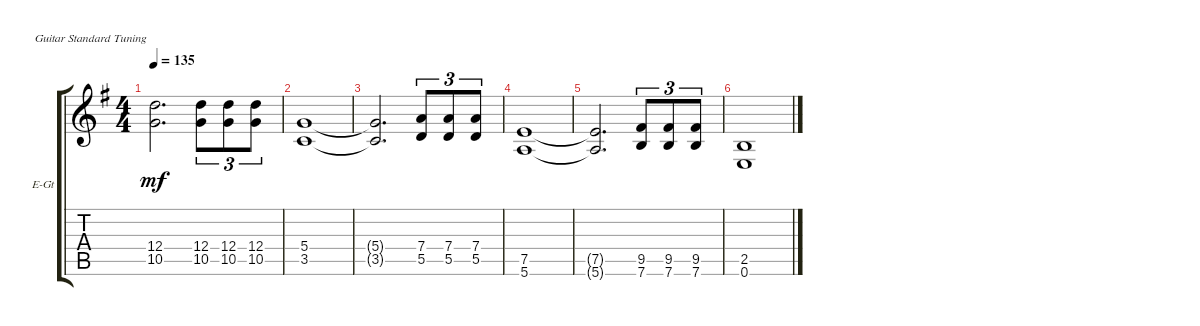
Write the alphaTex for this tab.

\defaultSystemsLayout 4
\bracketExtendMode groupsimilarinstruments
\firstSystemTrackNameOrientation horizontal
\otherSystemsTrackNameOrientation horizontal
\track ("Electric Guitar" "E-Gt") {instrument distortionguitar}
\staff {score tabs}
\tuning (E4 B3 G3 D3 A2 E2)
\ts (4 4)
\tempo 135
\clef g2
\ks g
(12.4{t} 10.5{t}).2{d dy mf} (10.5 12.4).8{tu (3 2)} (10.5 12.4).8{tu (3 2)} (10.5 12.4).8{tu (3 2)} |
(3.5 5.4).1 |
(5.4{t} 3.5{t}).2{d} (5.5 7.4).8{tu (3 2)} (5.5 7.4).8{tu (3 2)} (5.5 7.4).8{tu (3 2)} |
(7.5 5.6).1 |
(5.6{t} 7.5{t}).2{d} (9.5 7.6).8{tu (3 2)} (9.5 7.6).8{tu (3 2)} (9.5 7.6).8{tu (3 2)} |
(0.6 2.5).1
